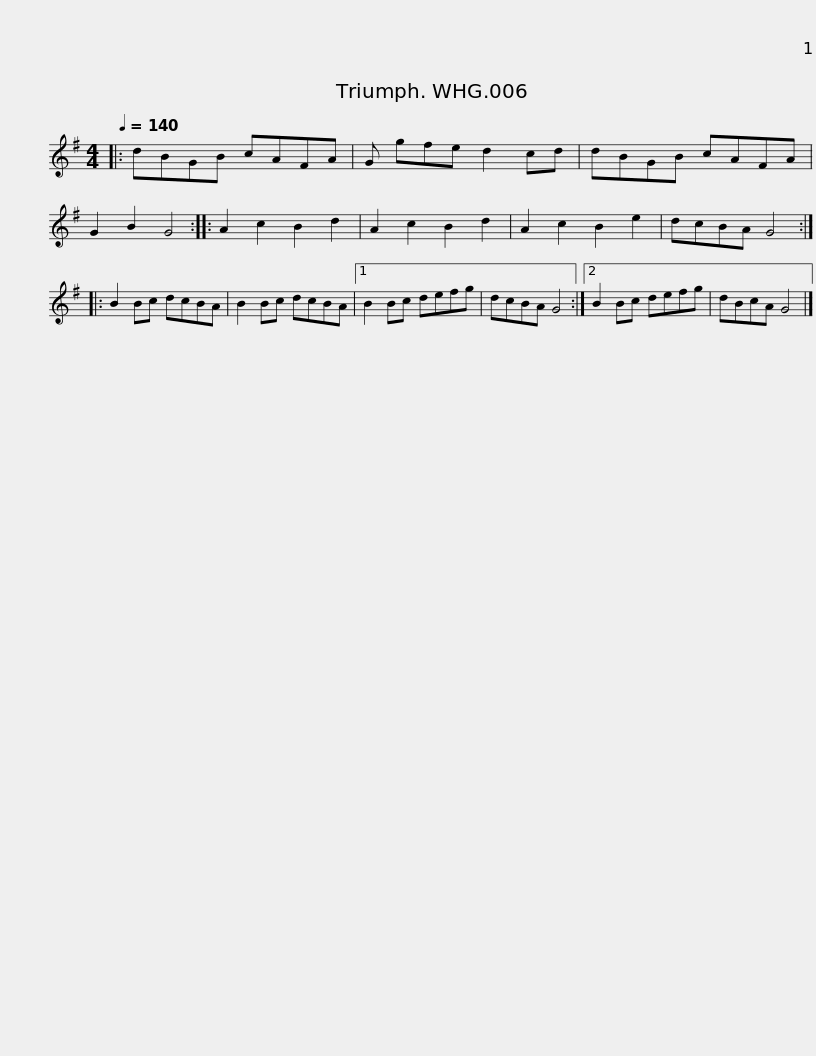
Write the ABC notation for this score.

X:1
L:1/8
Q:1/4=140
M:4/4
I:linebreak $
K:G
V:1 treble
V:1
|: dBGB cAFA | G gfe d2 cd | dBGB cAFA | G2 B2 G4 ::$ A2 c2 B2 d2 | %5
 A2 c2 B2 d2 | A2 c2 B2 e2 | dcBA G4 :: B2 Bc dcBA |$ B2 Bc dcBA |1 %10
 B2 Bc defg | dcBA G4 :|2 B2 Bc defg | dBcA G4 |] %14
